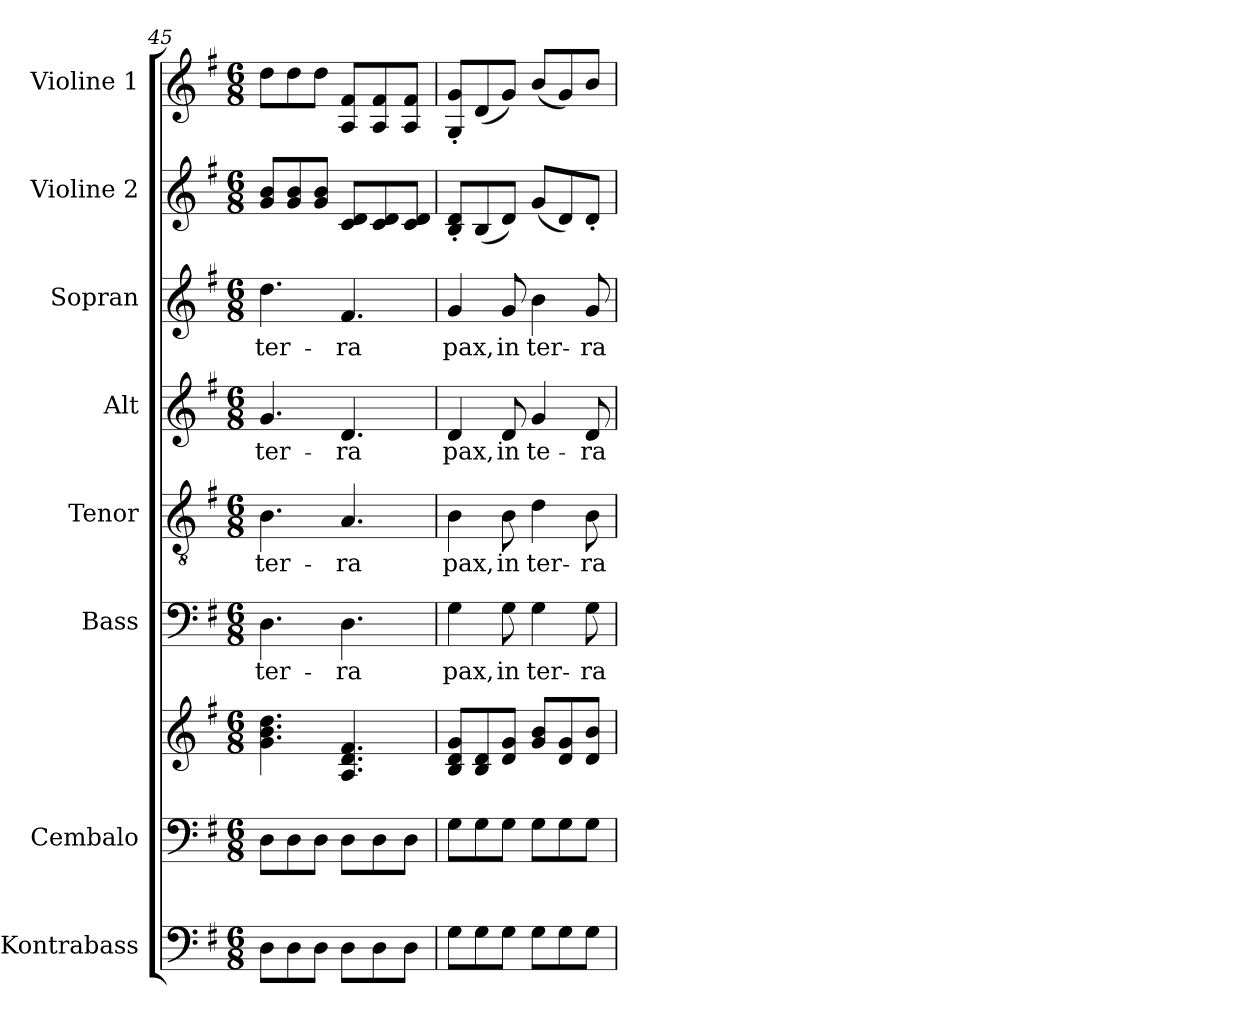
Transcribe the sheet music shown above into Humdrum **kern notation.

**kern	**kern	**kern	**kern	**text	**kern	**text	**kern	**text	**kern	**text	**kern	**kern
*part8	*part7	*part7	*part6	*part6	*part5	*part5	*part4	*part4	*part3	*part3	*part2	*part1
*staff9	*staff8	*staff7	*staff6	*staff6	*staff5	*staff5	*staff4	*staff4	*staff3	*staff3	*staff2	*staff1
*I"Kontrabass	*I"Cembalo	*	*I"Bass	*	*I"Tenor	*	*I"Alt	*	*I"Sopran	*	*I"Violine 2	*I"Violine 1
*I'Kb.	*I'Cemb.	*	*I'B.	*	*I'T.	*	*I'A.	*	*I'S.	*	*I'Vl. 2	*I'Vl. 1
*clefF4	*clefF4	*clefG2	*clefF4	*	*clefGv2	*	*clefG2	*	*clefG2	*	*clefG2	*clefG2
*ITrd7c12	*	*	*	*	*	*	*	*	*	*	*	*
*k[f#]	*k[f#]	*k[f#]	*k[f#]	*	*k[f#]	*	*k[f#]	*	*k[f#]	*	*k[f#]	*k[f#]
*G:	*G:	*G:	*G:	*	*G:	*	*G:	*	*G:	*	*G:	*G:
*M6/8	*M6/8	*M6/8	*M6/8	*	*M6/8	*	*M6/8	*	*M6/8	*	*M6/8	*M6/8
=45	=45	=45	=45	=45	=45	=45	=45	=45	=45	=45	=45	=45
!	!	!	!	!LO:LY:b	!	!LO:LY:b	!	!LO:LY:b	!	!LO:LY:b	!	!
8DD\L	8D\L	4.g\ 4.b\ 4.dd\	4.D\	ter-	4.B\	ter-	4.g/	ter-	4.dd\	ter-	8g/ 8b/L	8dd\L
8DD\	8D\	.	.	.	.	.	.	.	.	.	8g/ 8b/	8dd\
8DD\J	8D\J	.	.	.	.	.	.	.	.	.	8g/ 8b/J	8dd\J
!	!	!	!	!LO:LY:b	!	!LO:LY:b	!	!LO:LY:b	!	!LO:LY:b	!	!
8DD\L	8D\L	4.A/ 4.d/ 4.f#/	4.D\	-ra	4.A/	-ra	4.d/	-ra	4.f#/	-ra	8c/ 8d/L	8A/ 8f#/L
8DD\	8D\	.	.	.	.	.	.	.	.	.	8c/ 8d/	8A/ 8f#/
8DD\J	8D\J	.	.	.	.	.	.	.	.	.	8c/ 8d/J	8A/ 8f#/J
=46	=46	=46	=46	=46	=46	=46	=46	=46	=46	=46	=46	=46
!	!	!	!	!LO:LY:b	!	!LO:LY:b	!	!LO:LY:b	!	!LO:LY:b	!	!
8GG\L	8G\L	8B/ 8d/ 8g/L	4G\	pax,	4B\	pax,	4d/	pax,	4g/	pax,	8B/'< 8d/'<L	8G/'< 8g/'<L
8GG\	8G\	8B/ 8d/	.	.	.	.	.	.	.	.	(<8B/	(<8d/
!	!	!	!	!LO:LY:b	!	!LO:LY:b	!	!LO:LY:b	!	!LO:LY:b	!	!
8GG\J	8G\J	8d/ 8g/J	8G\	in	8B\	in	8d/	in	8g/	in	8d/J)	8g/J)
!	!	!	!	!LO:LY:b	!	!LO:LY:b	!	!LO:LY:b	!	!LO:LY:b	!	!
8GG\L	8G\L	8g/ 8b/L	4G\	ter-	4d\	ter-	4g/	te-	4b\	ter-	(<8g/L	(<8b/L
8GG\	8G\	8d/ 8g/	.	.	.	.	.	.	.	.	8d/)	8g/)
!	!	!	!	!LO:LY:b	!	!LO:LY:b	!	!LO:LY:b	!	!LO:LY:b	!	!
8GG\J	8G\J	8d/ 8b/J	8G\	-ra	8B\	-ra	8d/	-ra	8g/	-ra	8d'</J	8b/J
=	=	=	=	=	=	=	=	=	=	=	=	=
*-	*-	*-	*-	*-	*-	*-	*-	*-	*-	*-	*-	*-
